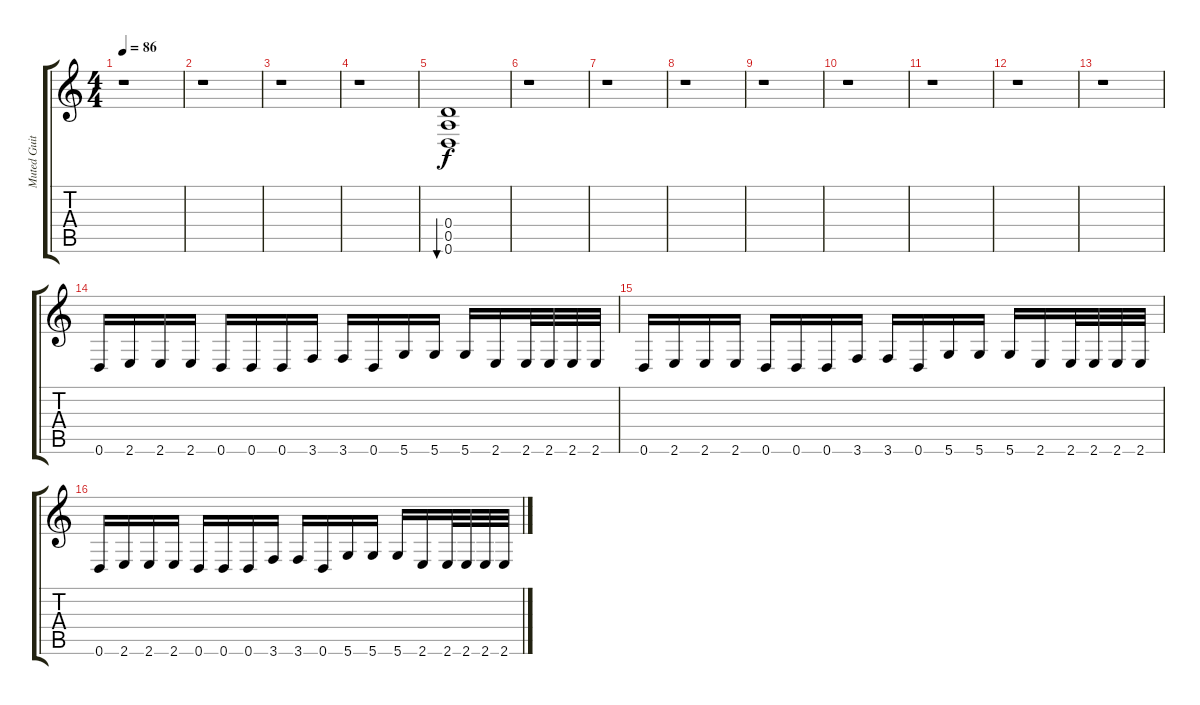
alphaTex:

\track ("Muted Guitar" "Muted Guit") {instrument electricguitarmuted}
\staff {score tabs}
\tuning (E4 B3 G3 D3 A2 D2) {hide}
\ts (4 4)
\tempo 86
\clef g2
\ks c
r.1{dy f} |
r.1 |
r.1 |
r.1{volume 8} |
(0.4 0.5 0.6).1{bu 120 volume 0 instrument sitar} |
r.1 |
r.1 |
r.1 |
r.1 |
r.1 |
r.1 |
r.1 |
r.1 |
0.6.16{volume 13 instrument electricguitarmuted} 2.6.16 2.6.16 2.6.16 0.6.16 0.6.16 0.6.16 3.6.16 3.6.16 0.6.16 5.6.16 5.6.16 5.6.16 2.6.16 2.6.32 2.6.32 2.6.32 2.6.32 |
0.6.16 2.6.16 2.6.16 2.6.16 0.6.16 0.6.16 0.6.16 3.6.16 3.6.16 0.6.16 5.6.16 5.6.16 5.6.16 2.6.16 2.6.32 2.6.32 2.6.32 2.6.32 |
0.6.16 2.6.16 2.6.16 2.6.16 0.6.16 0.6.16 0.6.16 3.6.16 3.6.16 0.6.16 5.6.16 5.6.16 5.6.16 2.6.16 2.6.32 2.6.32 2.6.32 2.6.32
